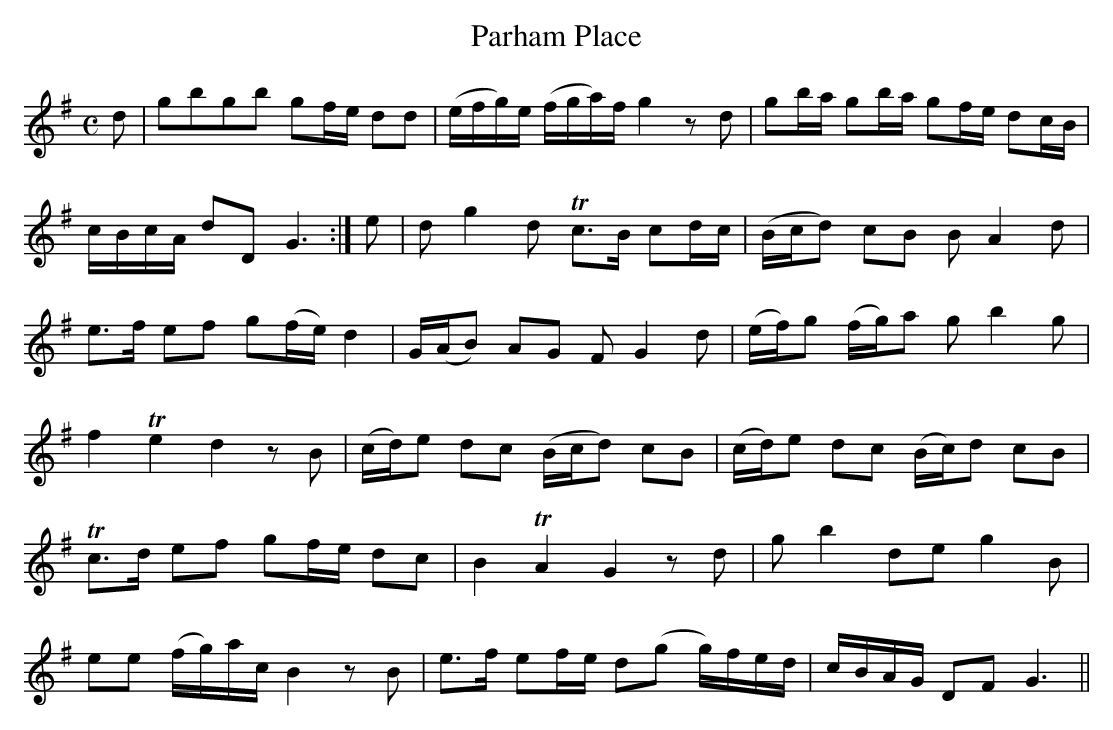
X:1
T:Parham Place
M:C
L:1/8
K:G
d|gbgb gf/e/ dd|(e/f/g/)e/ (f/g/a/)f/ g2 zd|gb/a/ gb/a/ gf/e/ dc/B/|
c/B/c/A/ dD G3:|e|d g2d Tc>B cd/c/|(B/c/d) cB B A2d|
e>f ef g(f/e/) d2|G/(A/B) AG F G2d|(e/f/)g (f/g/)a g b2g|
f2Te2d2 zB|(c/d/)e dc (B/c/d) cB|(c/d/)e dc (B/c/)d cB|
Tc>d ef gf/e/ dc|B2 TA2G2 zd|g b2 de g2B|
ee (f/g/)a/c/ B2zB|e>f ef/e/ d(g g/)f/e/d/|c/B/A/G/ DF G3||
